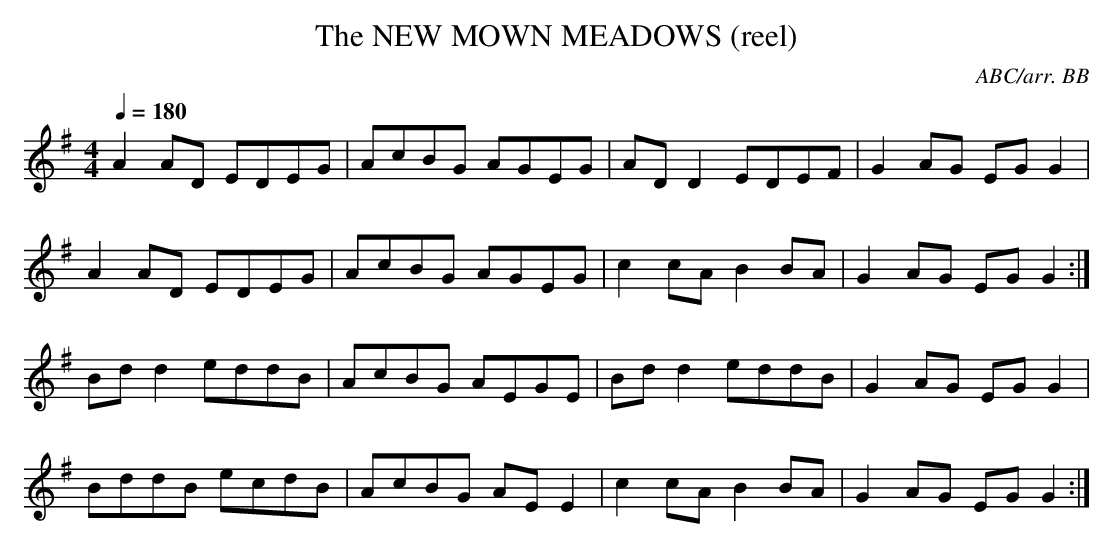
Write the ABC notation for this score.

X:1
T:NEW MOWN MEADOWS (reel), The
C:ABC/arr. BB
M:4/4
Q:1/4=180
L:1/8
K:G
A2AD EDEG|AcBG AGEG|ADD2 EDEF|G2AG EGG2|
A2 AD EDEG|AcBG AGEG|c2 cA B2 BA|G2 AG EG G2 :|
Bd d2 eddB|AcBG AEGE|Bd d2 eddB|G2 AG EG G2 |
BddB ecdB|AcBG AE E2|c2 cA B2 BA|G2 AG EG G2 :|
